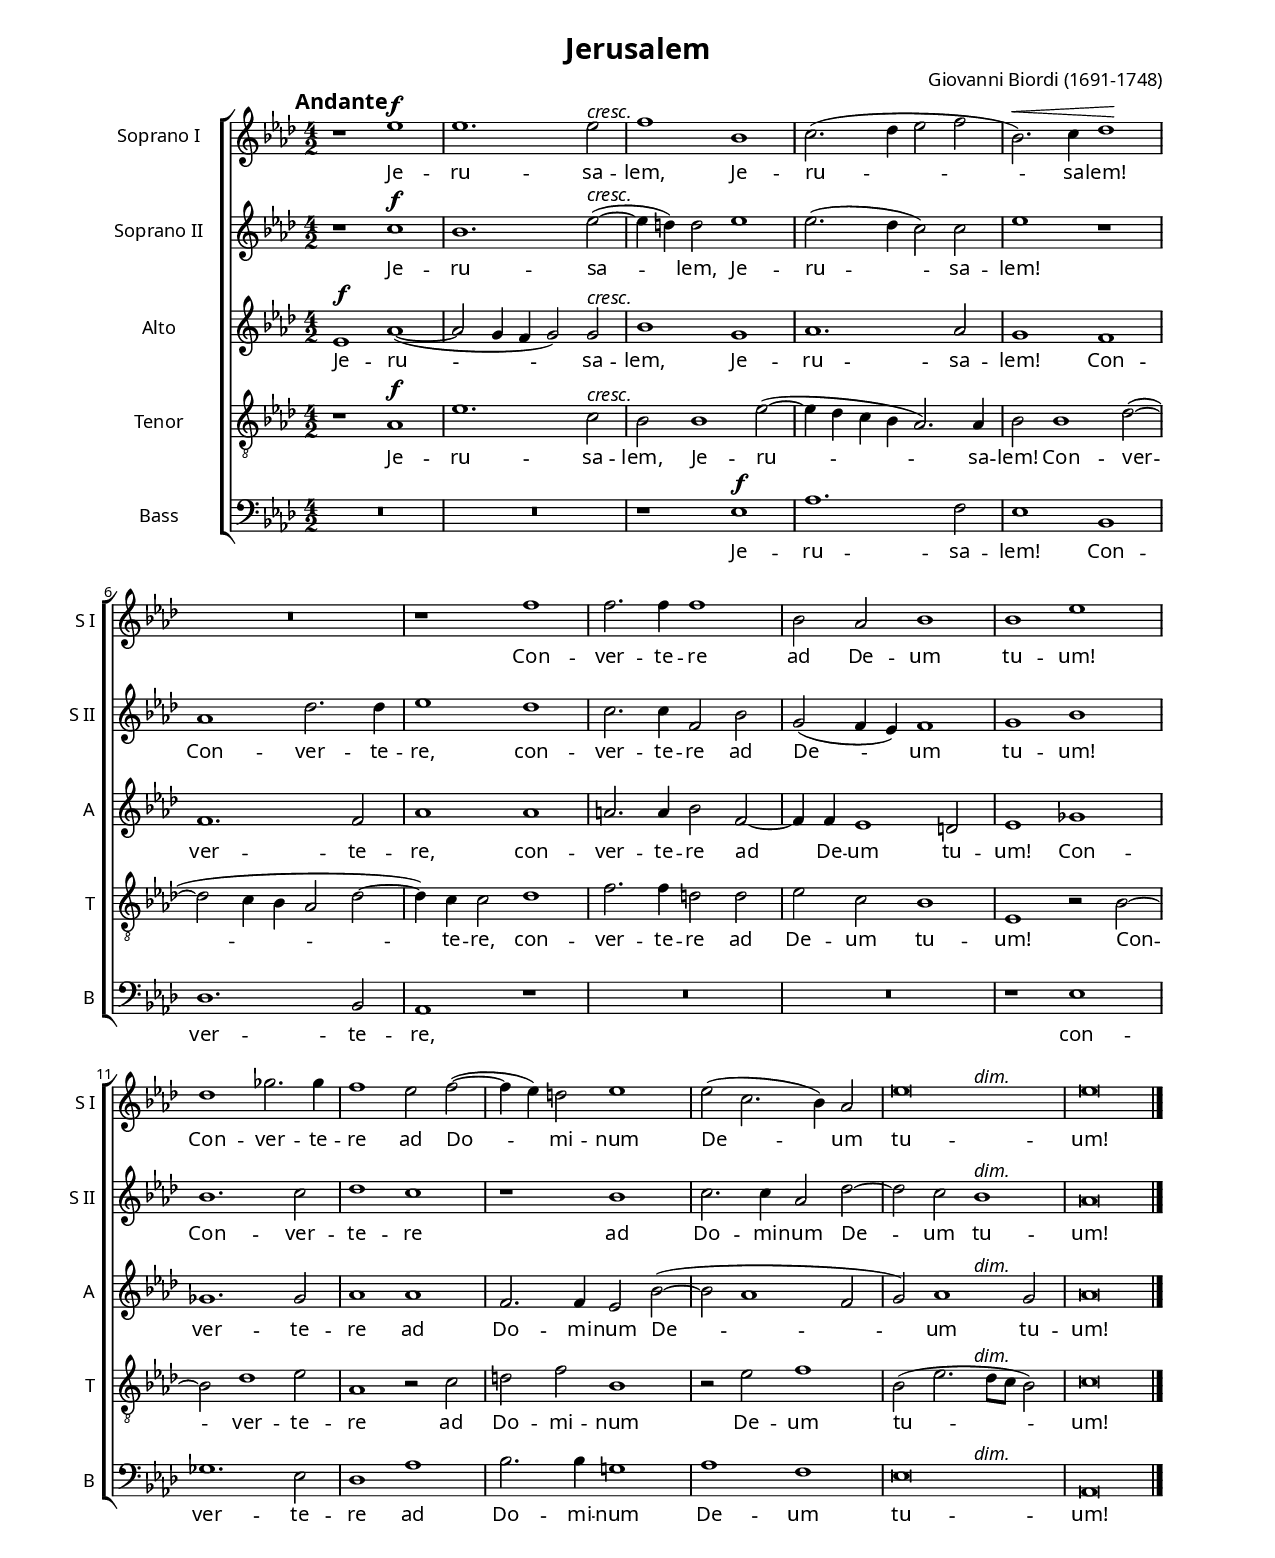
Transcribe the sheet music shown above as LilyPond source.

\version "2.20.0"
#(set-global-staff-size 15)

\header {
  title = "Jerusalem"
  composer = "Giovanni Biordi (1691-1748)"
  % Remove default LilyPond tagline
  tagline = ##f
}

\paper {
  #(set-paper-size "letter")
  left-margin = 0.75\in
  right-margin = 0.75\in
  bottom-margin = 0.5\in
  top-margin = 0.5\in
  ragged-last-bottom = ##f
  
  myStaffSize = #12
  #(define fonts
  (make-pango-font-tree "Charter"
                        "Noto Sans"
                        "Courier" 
                         (/ myStaffSize 15)))
}

global = {
  \key aes \major
  \time 4/2
  \dynamicUp
}

sopranoVoice = \relative c'' {
  \global
  \mark  \markup { \override #'(font-name . "charter bold")
%    \override #'(font-size . 2)
   "Andante"}
  %\tempo "Andante"
  % Music follows here.
  r1 ees1 \f
  ees1. ees2^\markup \italic "cresc."
  f1 bes, 
  c2. (des4 ees2 f
  bes,2. \< ) c4 des1\!
  R\breve
  r1 f1
  f2. f4 f1
  bes,2  aes bes1
  bes1 ees
  des1 ges2. ges4
  f1 ees2 f ( ~
  f4 ees) d2 ees1
  ees2 ( c2. bes4) aes2
  ees'\breve*1/2 s1^\markup \italic "dim."
  ees\breve
  \bar "|."
}

 



verseSopranoVoice = \lyricmode {
  % Lyrics follow here.
  %\set stanza = \markup { \dynamic "f" }
  Je -- ru -- sa -- lem,
  Je -- ru -- sa -- lem!
  Con -- ver -- te -- re ad De -- um tu -- um! 
  Con -- ver -- te -- re ad Do -- mi -- num De -- um tu -- um!  

}

sopTwoVoice = \relative c' {
  \global
   r1 c'1\f
   bes1. ees2^\markup \italic "cresc." ( ~
   ees4 d ) d2 ees1
   ees2. ( des4 c2) c
   ees1 r1
   aes,1 des2. des4
   ees1 des
   c2. c4 f,2 bes
   g2 ( f4 ees) f1
   g1 bes
   bes1. c2
   des1 c
   r1 bes
   c2. c4 aes2 des ~
   des c bes1^\markup \italic "dim." 
   aes\breve
}

verseSopTwoVoice = \lyricmode {
 % \set stanza = \markup { \dynamic "f" }
  Je -- ru -- sa -- lem,
  Je -- ru -- sa -- lem!
  Con -- ver -- te -- re, con -- ver -- te -- re ad De -- um tu -- um!
  Con -- ver -- te -- re ad Do -- mi -- num De -- um tu -- um!  
}

altoVoice = \relative c' {
  \global
   
  % Music follow\dynamicUps here.
  ees1\f aes1 ( ~
  aes2 g4 f g2) g^\markup \italic "cresc."
  bes1 g
  aes1. aes2 
  g1 f
  f1. f2 
  aes1 aes
  a2. a4 bes2 f ~
  f4 f ees1 d2
  ees1 ges
  ges1. ges2 
  aes1 aes
  f2. f4 ees2 bes'2 ( ~
  bes aes1 f2
  g) aes1*1/2 s2^\markup \italic "dim."  g2
  aes\breve
}

verseAltoVoice = \lyricmode {
  % Lyrics follow here.
 % \set stanza = \markup { \dynamic "f" }
  Je -- ru -- sa -- lem,
  Je -- ru -- sa -- lem!
  Con -- ver -- te -- re, con -- ver -- te -- re ad De -- um tu -- um!
  Con -- ver -- te -- re ad Do -- mi -- num De -- um tu -- um!  
}

tenorVoice = \relative c' {
  \global
   
  % Music follows here.
  r1 aes1\f
  ees'1. c2^\markup \italic "cresc."
  bes bes1 ees2 ( ~
  ees4 des c bes aes2.) aes4
  bes2 bes1 des2 ( ~
  des2 c4 bes aes2 des2 ~
  des4 ) c c2 des1
  f2. f4 d2 d
  ees c bes1
  ees,1 r2 bes'2 ~
  bes2 des1 ees2
  aes,1 r2 c2
  d f bes,1
  r2 ees2 f1
  bes,2 (ees2.*2/3 s4^\markup \italic "dim." des8 c bes2)
  c\breve
}

verseTenorVoice = \lyricmode {
  % Lyrics follow here.
  %\set stanza = \markup { \dynamic "f" }
  Je -- ru -- sa -- lem,
  Je -- ru -- sa -- lem!
  Con -- ver -- te -- re, con -- ver -- te -- re ad De -- um tu -- um!
  Con -- ver -- te -- re ad Do -- mi -- num De -- um tu -- um!  
}

bassVoice = \relative c {
  \global
   
  % Music follows here.
  
  R\breve  R r1 ees1\f
  aes1. f2
  ees1 bes
  des1. bes2
  aes1 r1
  R\breve R
  r1 ees'1
  \accidentalStyle no-reset
  ges1. ees2
  des1 aes'
  bes2. bes4 g1
  aes1 f
  ees\breve*1/2 s1^\markup \italic "dim."
  aes,\breve
}

verseBassVoice = \lyricmode {
  % Lyrics follow here.
 % \set stanza = \markup { \dynamic "f" }
  Je -- ru -- sa -- lem!
  Con -- ver -- te -- re, con -- ver -- te -- re ad Do -- mi -- num De -- um tu -- um!
}

rightOne = \relative c'' {
  \global
  % Music follows here.
  
}

rightTwo = \relative c'' {
  \global
  % Music follows here.
  
}

leftOne = \relative c' {
  \global
  % Music follows here.
  
}

leftTwo = \relative c' {
  \global
  % Music follows here.
  
}

sopranoVoicePart = \new Staff \with {
  instrumentName = "Soprano I"
  shortInstrumentName = "S I "
  midiInstrument = "choir aahs"
} { \sopranoVoice }
\addlyrics { \verseSopranoVoice }

sopTwoVoicePart = \new Staff \with {
  instrumentName = "Soprano II"
  shortInstrumentName = "S II "
  midiInstrument = "choir aahs"
} { \sopTwoVoice }
\addlyrics { \verseSopTwoVoice }


altoVoicePart = \new Staff \with {
  instrumentName = "Alto"
  shortInstrumentName = "A "
  midiInstrument = "choir aahs"
} { \altoVoice }
\addlyrics { \verseAltoVoice }

tenorVoicePart = \new Staff \with {
  instrumentName = "Tenor"
  shortInstrumentName = "T "
  midiInstrument = "choir aahs"
} { \clef "treble_8" \tenorVoice }
\addlyrics { \verseTenorVoice }

bassVoicePart = \new Staff \with {
  instrumentName = "Bass"
  shortInstrumentName = "B "
  midiInstrument = "trombone"
} { \clef bass \bassVoice }
\addlyrics { \verseBassVoice }


\score {
  <<
    \new ChoirStaff  <<
      \sopranoVoicePart
      \sopTwoVoicePart
      \altoVoicePart
      \tenorVoicePart
      \bassVoicePart
    >>
    
  >>
  \layout { 
    indent = 2\cm
  
    \context {
       \ChoirStaff {   
         \override StaffGrouper.staff-staff-spacing.basic-distance = #12
       }
    }
  }
  \midi {
    \tempo 2=70
  }
}
